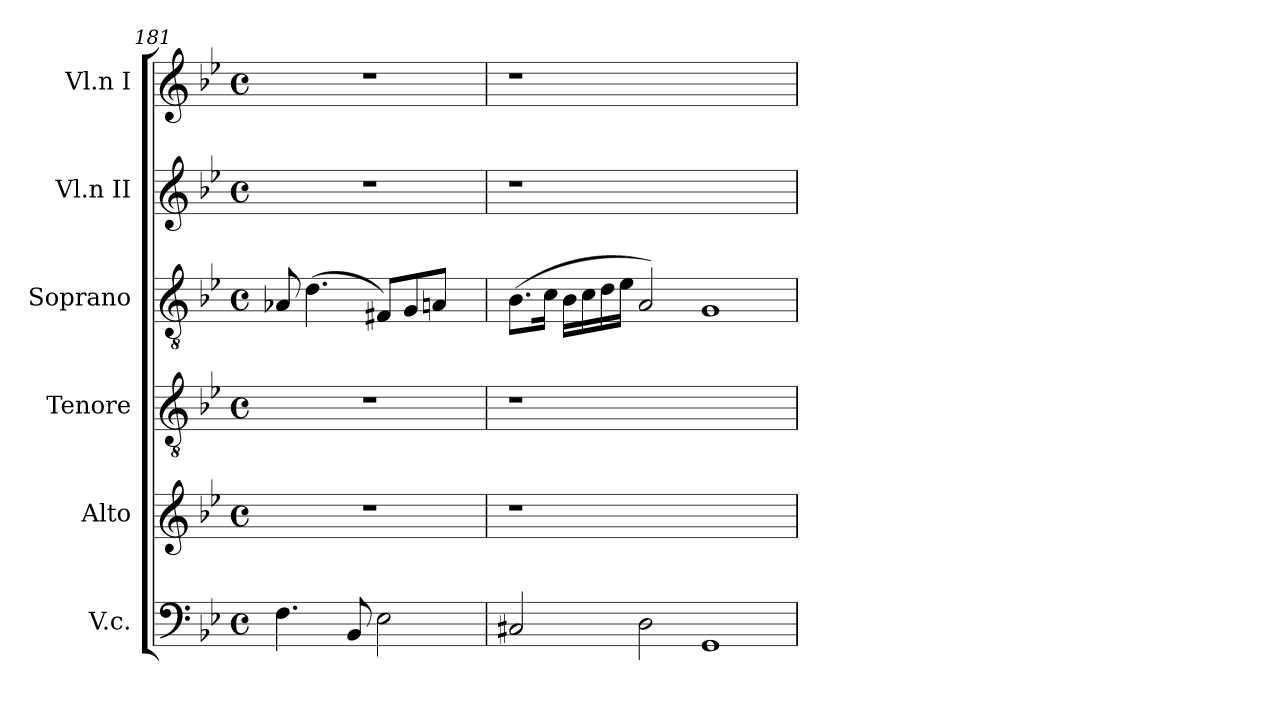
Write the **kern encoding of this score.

**kern	**kern	**kern	**kern	**kern	**kern
*part6	*part5	*part4	*part3	*part2	*part1
*staff6	*staff5	*staff4	*staff3	*staff2	*staff1
*I"V.c.	*I"Alto	*I"Tenore	*I"Soprano	*I"Vl.n II	*I"Vl.n I
*I'V.c.	*I'Alto	*I'Tenore	*I'Soprano	*I'Vl.n II	*I'Vl.n I
*clefF4	*clefG2	*clefGv2	*clefGv2	*clefG2	*clefG2
*k[b-e-]	*k[b-e-]	*k[b-e-]	*k[b-e-]	*k[b-e-]	*k[b-e-]
*B-:	*B-:	*B-:	*B-:	*B-:	*B-:
*M4/4	*M4/4	*M4/4	*M4/4	*M4/4	*M4/4
*met(c)	*met(c)	*met(c)	*met(c)	*met(c)	*met(c)
=181	=181	=181	=181	=181	=181
4.F\	1r	1r	8A-X/	1r	1r
.	.	.	(>4.d\	.	.
8BB-/	.	.	.	.	.
2E-\	.	.	8F#X/L)	.	.
.	.	.	8G/	.	.
.	.	.	8An/J	.	.
.	.	.	8ryy	.	.
=182	=182	=182	=182	=182	=182
2C#X/	1r	1r	(>8.B-\L	1r	1r
.	.	.	16c\Jk	.	.
.	.	.	16B-\LL	.	.
.	.	.	16c\	.	.
.	.	.	16d\	.	.
.	.	.	16e-\JJ	.	.
2D\	.	.	2A/)	.	.
1GG	1ryy	1ryy	1G	1ryy	1ryy
=	=	=	=	=	=
*-	*-	*-	*-	*-	*-
